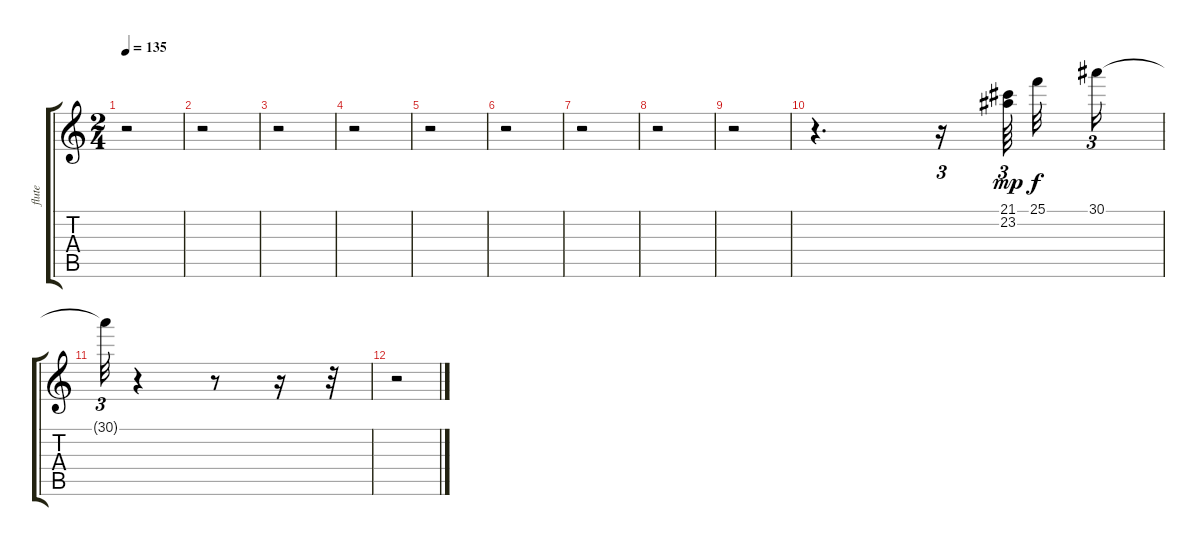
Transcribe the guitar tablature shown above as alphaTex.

\track ("flute" "flute") {instrument flute}
\staff {score tabs}
\tuning (E4 B3 G3 D3 A2 E2) {hide}
\ts (2 4)
\tempo 135
\clef g2
\ks c
r.2{dy fff} |
r.2 |
r.2 |
r.2 |
r.2 |
r.2 |
r.2 |
r.2 |
r.2 |
r.4{d} r.16{tu (3 2)} (21.1 23.2).64{tu (3 2) dy mp} 25.1.32{dy f} 30.1.16{tu (3 2)} |
30.1{t}.32{tu (3 2)} r.4 r.8 r.16 r.32 |
r.2
